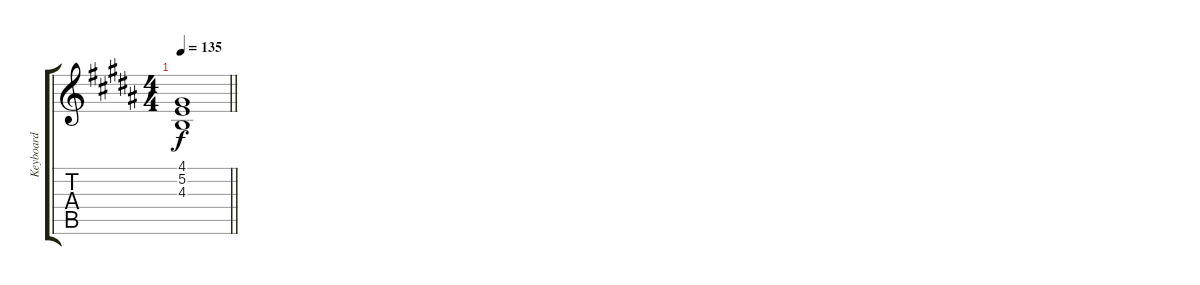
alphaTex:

\track ("Keyboard" "Keyboard") {instrument drawbarorgan}
\staff {score tabs}
\tuning (E4 B3 G3 D3 A2 E2) {hide}
\ts (4 4)
\tempo 135
\clef g2
\barLineRight lightlight
\ks b
(4.1 5.2 4.3).1{dy f}
